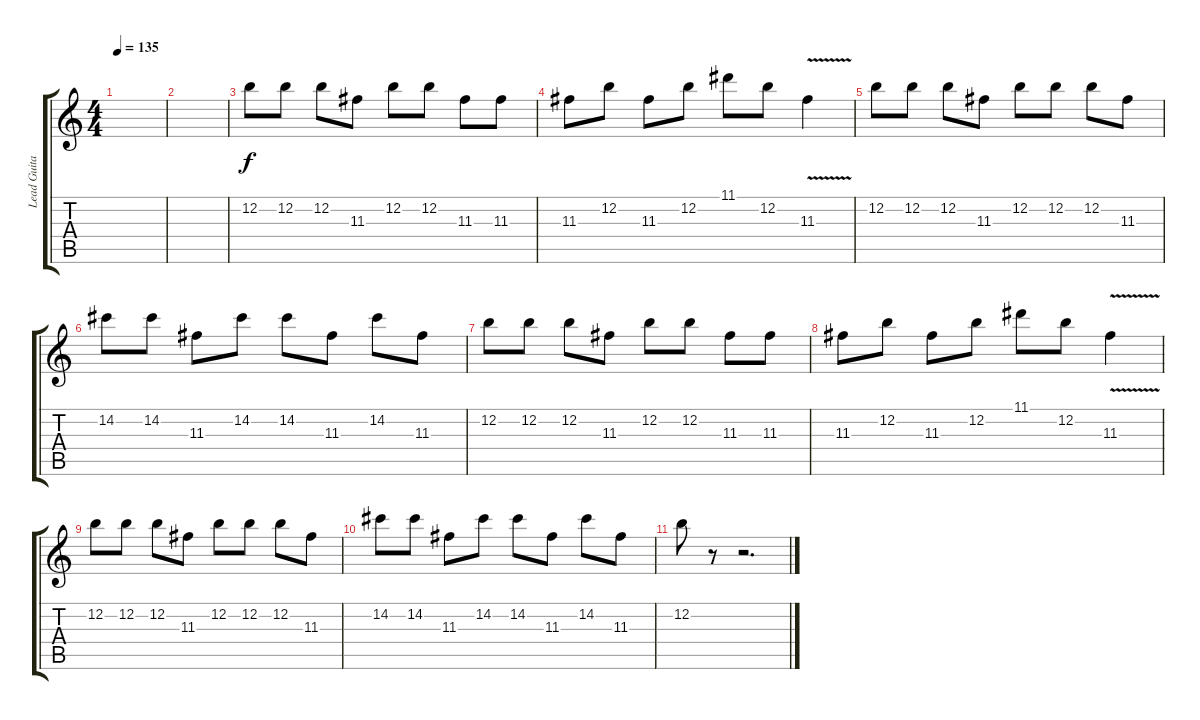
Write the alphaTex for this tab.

\track ("Lead Guitar" "Lead Guita") {instrument overdrivenguitar}
\staff {score tabs}
\tuning (E4 B3 G3 D3 A2 E2) {hide}
\ts (4 4)
\tempo 135
\clef g2
\ks c
|
|
12.2.8 12.2.8 12.2.8 11.3.8 12.2.8 12.2.8 11.3.8 11.3.8 |
11.3.8 12.2.8 11.3.8 12.2.8 11.1.8 12.2.8 11.3{v}.4 |
12.2.8 12.2.8 12.2.8 11.3.8 12.2.8 12.2.8 12.2.8 11.3.8 |
14.2.8 14.2.8 11.3.8 14.2.8 14.2.8 11.3.8 14.2.8 11.3.8 |
12.2.8 12.2.8 12.2.8 11.3.8 12.2.8 12.2.8 11.3.8 11.3.8 |
11.3.8 12.2.8 11.3.8 12.2.8 11.1.8 12.2.8 11.3{v}.4 |
12.2.8 12.2.8 12.2.8 11.3.8 12.2.8 12.2.8 12.2.8 11.3.8 |
14.2.8 14.2.8 11.3.8 14.2.8 14.2.8 11.3.8 14.2.8 11.3.8 |
12.2.8 r.8 r.2{d}
